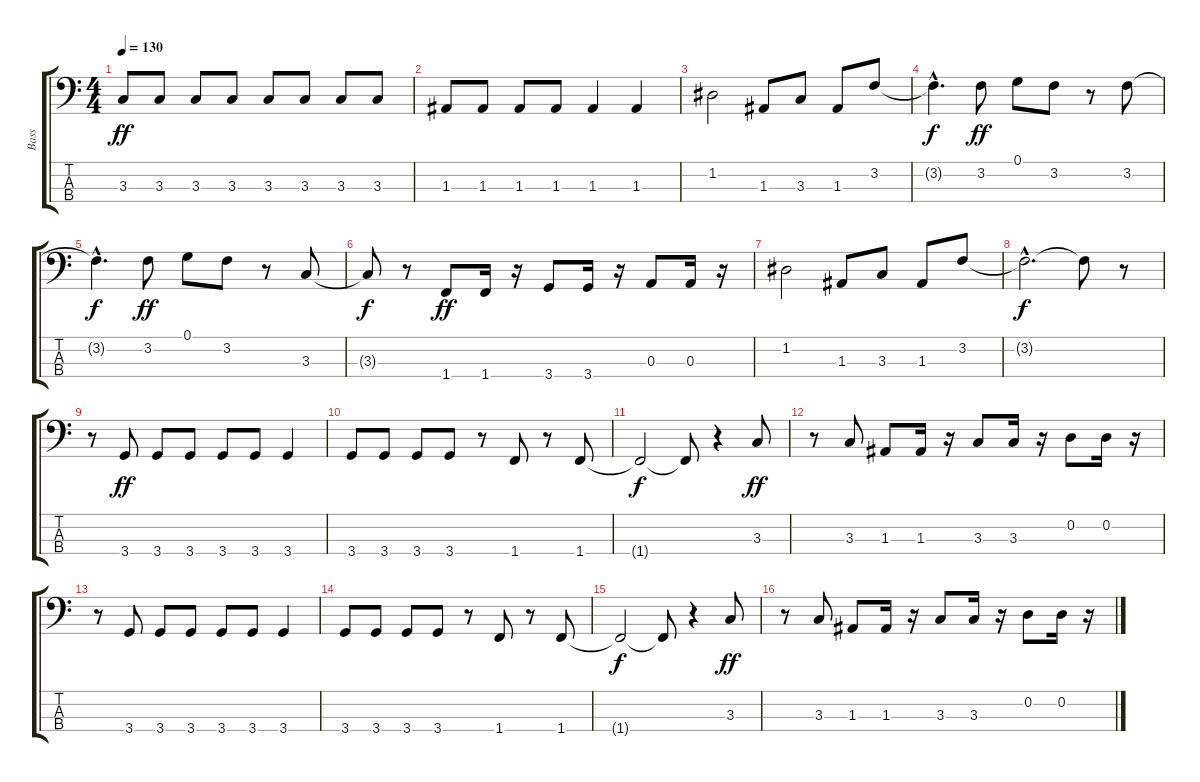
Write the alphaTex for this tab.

\track ("Bass" "Bass") {instrument electricbassfinger}
\staff {score tabs}
\tuning (G2 D2 A1 E1) {hide}
\ts (4 4)
\tempo 130
\clef f4
\ks c
3.3.8{dy ff} 3.3.8 3.3.8 3.3.8 3.3.8 3.3.8 3.3.8 3.3.8 |
1.3.8 1.3.8 1.3.8 1.3.8 1.3.4 1.3.4 |
1.2.2 1.3.8 3.3.8 1.3.8 3.2.8 |
3.2{hac t}.4{d dy f} 3.2.8{dy ff} 0.1.8 3.2.8 r.8 3.2.8 |
3.2{hac t}.4{d dy f} 3.2.8{dy ff} 0.1.8 3.2.8 r.8 3.3.8 |
3.3{t}.8{dy f} r.8 1.4.8{dy ff} 1.4.16 r.16 3.4.8 3.4.16 r.16 0.3.8 0.3.16 r.16 |
1.2.2 1.3.8 3.3.8 1.3.8 3.2.8 |
3.2{hac t}.2{d dy f} 3.2{t}.8 r.8 |
r.8 3.4.8{dy ff} 3.4.8 3.4.8 3.4.8 3.4.8 3.4.4 |
3.4.8 3.4.8 3.4.8 3.4.8 r.8 1.4.8 r.8 1.4.8 |
1.4{t}.2{dy f} 1.4{t}.8 r.4 3.3.8{dy ff} |
r.8 3.3.8 1.3.8 1.3.16 r.16 3.3.8 3.3.16 r.16 0.2.8 0.2.16 r.16 |
r.8 3.4.8 3.4.8 3.4.8 3.4.8 3.4.8 3.4.4 |
3.4.8 3.4.8 3.4.8 3.4.8 r.8 1.4.8 r.8 1.4.8 |
1.4{t}.2{dy f} 1.4{t}.8 r.4 3.3.8{dy ff} |
r.8 3.3.8 1.3.8 1.3.16 r.16 3.3.8 3.3.16 r.16 0.2.8 0.2.16 r.16
